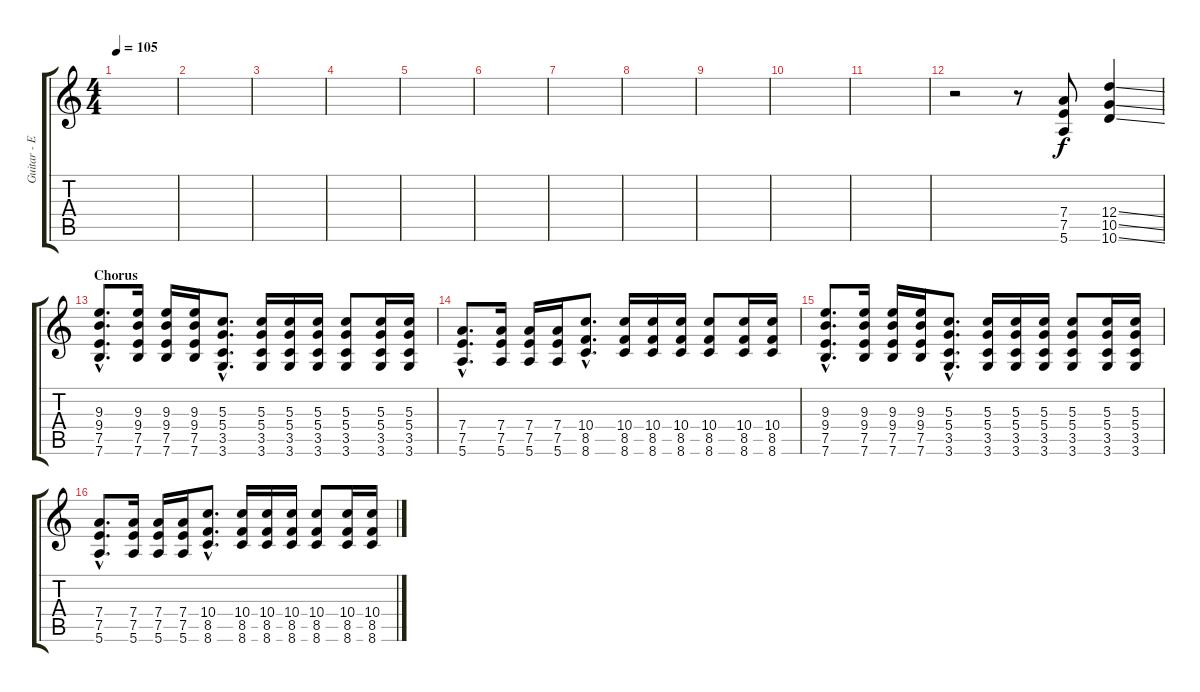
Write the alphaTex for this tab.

\track ("Guitar - Electric" "Guitar - E") {instrument distortionguitar}
\staff {score tabs}
\tuning (E4 B3 G3 D3 A2 E2) {hide}
\ts (4 4)
\tempo 105
\clef g2
\ks c
|
|
|
|
|
|
|
|
|
|
|
r.2 r.8 (7.4 7.5 5.6).8{volume 13 instrument distortionguitar} (12.4{ss} 10.5{ss} 10.6{ss}).4 |
\section ("" "Chorus")
(9.3{hac} 9.4{hac} 7.5{hac} 7.6{hac}).8{d} (9.3 9.4 7.5 7.6).16 (9.3 9.4 7.5 7.6).16 (9.3 9.4 7.5 7.6).16 (5.3{hac} 5.4{hac} 3.5{hac} 3.6{hac}).8{d} (5.3 5.4 3.5 3.6).16 (5.3 5.4 3.5 3.6).16 (5.3 5.4 3.5 3.6).16 (5.3 5.4 3.5 3.6).8 (5.3 5.4 3.5 3.6).16 (5.3 5.4 3.5 3.6).16 |
(7.4{hac} 7.5{hac} 5.6{hac}).8{d} (7.4 7.5 5.6).16 (7.4 7.5 5.6).16 (7.4 7.5 5.6).16 (10.4{hac} 8.5{hac} 8.6{hac}).8{d} (10.4 8.5 8.6).16 (10.4 8.5 8.6).16 (10.4 8.5 8.6).16 (10.4 8.5 8.6).8 (10.4 8.5 8.6).16 (10.4 8.5 8.6).16 |
(9.3{hac} 9.4{hac} 7.5{hac} 7.6{hac}).8{d} (9.3 9.4 7.5 7.6).16 (9.3 9.4 7.5 7.6).16 (9.3 9.4 7.5 7.6).16 (5.3{hac} 5.4{hac} 3.5{hac} 3.6{hac}).8{d} (5.3 5.4 3.5 3.6).16 (5.3 5.4 3.5 3.6).16 (5.3 5.4 3.5 3.6).16 (5.3 5.4 3.5 3.6).8 (5.3 5.4 3.5 3.6).16 (5.3 5.4 3.5 3.6).16 |
(7.4{hac} 7.5{hac} 5.6{hac}).8{d} (7.4 7.5 5.6).16 (7.4 7.5 5.6).16 (7.4 7.5 5.6).16 (10.4{hac} 8.5{hac} 8.6{hac}).8{d} (10.4 8.5 8.6).16 (10.4 8.5 8.6).16 (10.4 8.5 8.6).16 (10.4 8.5 8.6).8 (10.4 8.5 8.6).16 (10.4 8.5 8.6).16
